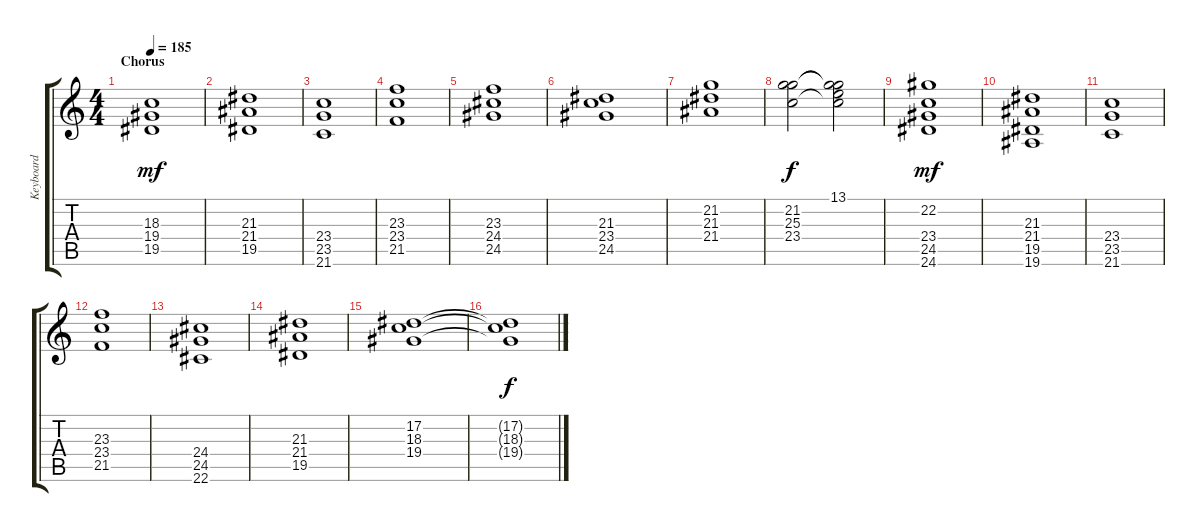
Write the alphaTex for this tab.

\track ("Keyboard" "Keyboard") {instrument pad4choir}
\staff {score tabs}
\tuning (Eb4 Bb3 Gb3 Db3 Ab2 Eb2) {hide}
\ts (4 4)
\section ("" "Chorus")
\tempo 185
\clef g2
\ks c
(18.3 19.4 19.5).1{dy mf volume 6 instrument choiraahs} |
(21.3 21.4 19.5).1 |
(23.4 23.5 21.6).1 |
(23.3 23.4 21.5).1 |
(23.3 24.4 24.5).1 |
(21.3 23.4 24.5).1 |
(21.2 21.3 21.4).1 |
(21.2 25.3 23.4).2{dy f} (13.1 21.2{t} 25.3{t} 23.4{t}).2 |
(22.2 23.4 24.5 24.6).1{dy mf} |
(21.3 21.4 19.5 19.6).1 |
(23.4 23.5 21.6).1 |
(23.3 23.4 21.5).1 |
(24.4 24.5 22.6).1 |
(21.3 21.4 19.5).1 |
(17.2 18.3 19.4).1 |
(17.2{t} 18.3{t} 19.4{t}).1{dy f}
